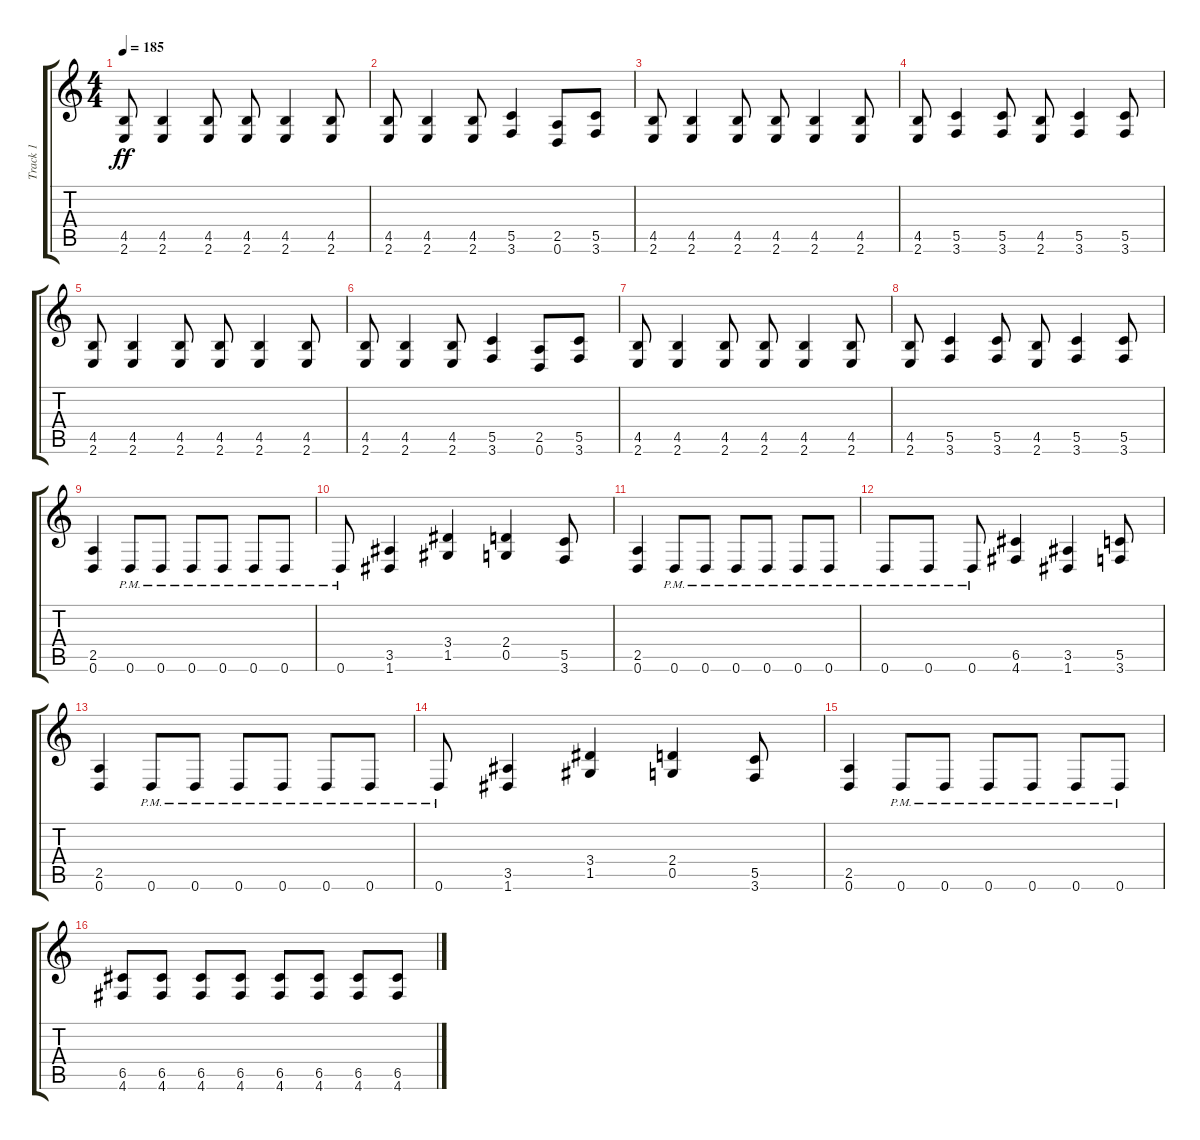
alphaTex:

\track ("Track 1" "Track 1") {instrument distortionguitar}
\staff {score tabs}
\tuning (D4 A3 F3 C3 G2 D2) {hide}
\ts (4 4)
\tempo 185
\clef g2
\ks c
(4.5 2.6).8{dy ff} (4.5 2.6).4 (4.5 2.6).8 (4.5 2.6).8 (4.5 2.6).4 (4.5 2.6).8 |
(4.5 2.6).8 (4.5 2.6).4 (4.5 2.6).8 (5.5 3.6).4 (2.5 0.6).8 (5.5 3.6).8 |
(4.5 2.6).8 (4.5 2.6).4 (4.5 2.6).8 (4.5 2.6).8 (4.5 2.6).4 (4.5 2.6).8 |
(4.5 2.6).8 (5.5 3.6).4 (5.5 3.6).8 (4.5 2.6).8 (5.5 3.6).4 (5.5 3.6).8 |
(4.5 2.6).8 (4.5 2.6).4 (4.5 2.6).8 (4.5 2.6).8 (4.5 2.6).4 (4.5 2.6).8 |
(4.5 2.6).8 (4.5 2.6).4 (4.5 2.6).8 (5.5 3.6).4 (2.5 0.6).8 (5.5 3.6).8 |
(4.5 2.6).8 (4.5 2.6).4 (4.5 2.6).8 (4.5 2.6).8 (4.5 2.6).4 (4.5 2.6).8 |
(4.5 2.6).8 (5.5 3.6).4 (5.5 3.6).8 (4.5 2.6).8 (5.5 3.6).4 (5.5 3.6).8 |
(2.5 0.6).4 0.6{pm}.8 0.6{pm}.8 0.6{pm}.8 0.6{pm}.8 0.6{pm}.8 0.6{pm}.8 |
0.6{pm}.8 (3.5 1.6).4 (3.4 1.5).4 (2.4 0.5).4 (5.5 3.6).8 |
(2.5 0.6).4 0.6{pm}.8 0.6{pm}.8 0.6{pm}.8 0.6{pm}.8 0.6{pm}.8 0.6{pm}.8 |
0.6{pm}.8 0.6{pm}.8 0.6{pm}.8 (6.5 4.6).4 (3.5 1.6).4 (5.5 3.6).8 |
(2.5 0.6).4 0.6{pm}.8 0.6{pm}.8 0.6{pm}.8 0.6{pm}.8 0.6{pm}.8 0.6{pm}.8 |
0.6{pm}.8 (3.5 1.6).4 (3.4 1.5).4 (2.4 0.5).4 (5.5 3.6).8 |
(2.5 0.6).4 0.6{pm}.8 0.6{pm}.8 0.6{pm}.8 0.6{pm}.8 0.6{pm}.8 0.6{pm}.8 |
(6.5 4.6).8 (6.5 4.6).8 (6.5 4.6).8 (6.5 4.6).8 (6.5 4.6).8 (6.5 4.6).8 (6.5 4.6).8 (6.5 4.6).8
